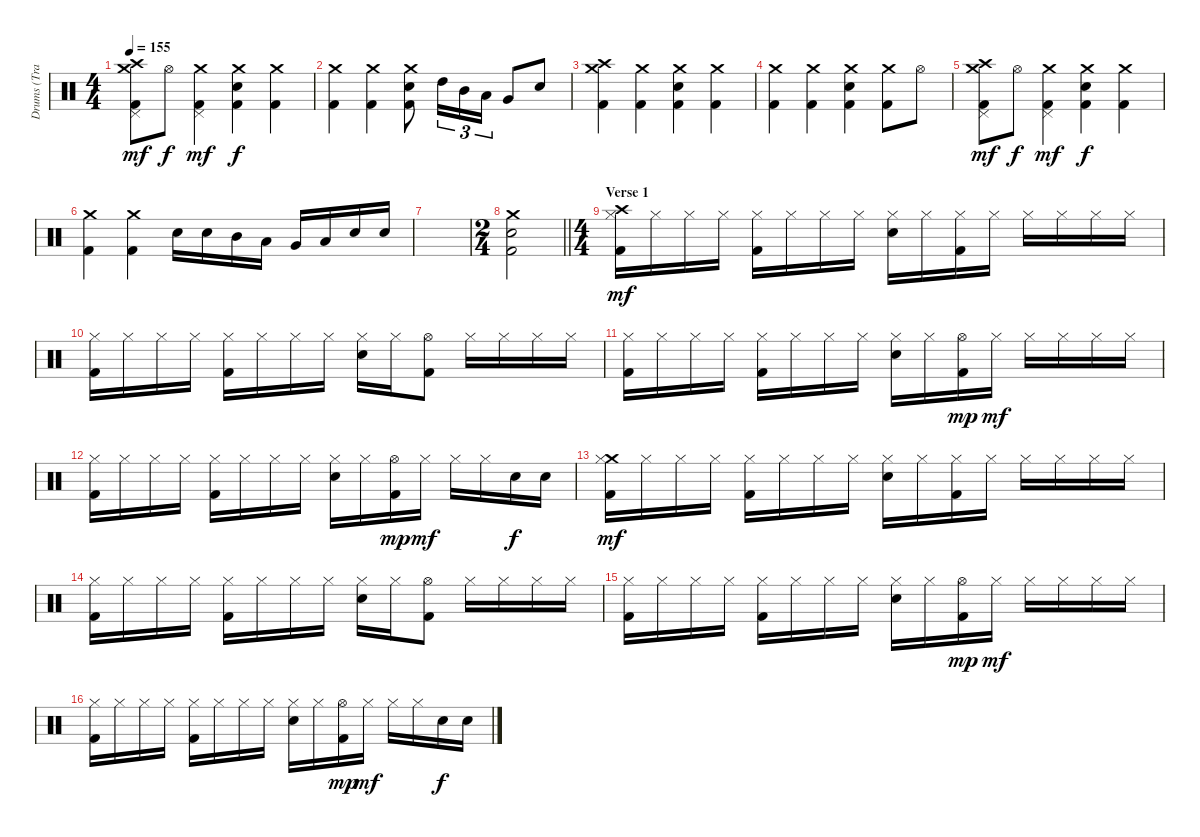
\track ("Drums (Travis)" "Drums (Tra") {instrument percussion}
\staff {score}
\articulation defaults
\ts (4 4)
\tempo 155
\clef neutral
\ks c
("Crash high (hit)" "Crash medium (hit)" "Kick (hit) 2" "Pedal Hi-Hat (hit)").8{dy mf} "Hi-Hat (open)".8{dy f} ("Crash medium (hit)" "Kick (hit) 2" "Pedal Hi-Hat (hit)").4{dy mf} ("Crash medium (hit)" "Kick (hit) 2" "Electric Snare (hit)").4{dy f} ("Crash medium (hit)" "Kick (hit) 2").4 |
("Crash medium (hit)" "Kick (hit) 2").4 ("Crash medium (hit)" "Kick (hit) 2").4 ("Crash medium (hit)" "Kick (hit) 2" "Electric Snare (hit)").8 "High Tom (hit)".16{tu (3 2)} "Mid Tom (hit)".16{tu (3 2)} "Low Tom (hit)".16{tu (3 2)} "Very Low Tom (hit)".8 "Electric Snare (hit)".8 |
("Crash high (hit)" "Crash medium (hit)" "Kick (hit) 2").4 ("Crash medium (hit)" "Kick (hit) 2").4 ("Crash medium (hit)" "Kick (hit) 2" "Electric Snare (hit)").4 ("Crash medium (hit)" "Kick (hit) 2").4 |
("Crash medium (hit)" "Kick (hit) 2").4 ("Crash medium (hit)" "Kick (hit) 2").4 ("Crash medium (hit)" "Kick (hit) 2" "Electric Snare (hit)").4 ("Crash medium (hit)" "Kick (hit) 2").8 "Hi-Hat (open)".8 |
("Crash high (hit)" "Crash medium (hit)" "Kick (hit) 2" "Pedal Hi-Hat (hit)").8{dy mf} "Hi-Hat (open)".8{dy f} ("Crash medium (hit)" "Kick (hit) 2" "Pedal Hi-Hat (hit)").4{dy mf} ("Crash medium (hit)" "Kick (hit) 2" "Electric Snare (hit)").4{dy f} ("Crash medium (hit)" "Kick (hit) 2").4 |
("Crash medium (hit)" "Kick (hit) 2").4 ("Crash medium (hit)" "Kick (hit) 2").4 "Electric Snare (hit)".16 "Electric Snare (hit)".16 "Mid Tom (hit)".16 "Low Tom (hit)".16 "Very Low Tom (hit)".16 "Low Floor Tom (hit)".16 "Electric Snare (hit)".16 "Electric Snare (hit)".16 |
|
\ts (2 4)
\barLineRight lightlight
("Crash medium (hit)" "Electric Snare (hit)" "Kick (hit) 2").2 |
\ts (4 4)
\section ("" "Verse 1")
("Crash high (hit)" "Hi-Hat (closed)" "Kick (hit) 2").16{dy mf} "Hi-Hat (closed)".16 "Hi-Hat (closed)".16 "Hi-Hat (closed)".16 ("Hi-Hat (closed)" "Kick (hit) 2").16 "Hi-Hat (closed)".16 "Hi-Hat (closed)".16 "Hi-Hat (closed)".16 ("Hi-Hat (closed)" "Electric Snare (hit)").16 "Hi-Hat (closed)".16 ("Hi-Hat (closed)" "Kick (hit) 2").16 "Hi-Hat (closed)".16 "Hi-Hat (closed)".16 "Hi-Hat (closed)".16 "Hi-Hat (closed)".16 "Hi-Hat (closed)".16 |
("Hi-Hat (closed)" "Kick (hit) 2").16 "Hi-Hat (closed)".16 "Hi-Hat (closed)".16 "Hi-Hat (closed)".16 ("Hi-Hat (closed)" "Kick (hit) 2").16 "Hi-Hat (closed)".16 "Hi-Hat (closed)".16 "Hi-Hat (closed)".16 ("Hi-Hat (closed)" "Electric Snare (hit)").16 "Hi-Hat (closed)".16 ("Hi-Hat (open)" "Kick (hit) 2").8 "Hi-Hat (closed)".16 "Hi-Hat (closed)".16 "Hi-Hat (closed)".16 "Hi-Hat (closed)".16 |
("Hi-Hat (closed)" "Kick (hit) 2").16 "Hi-Hat (closed)".16 "Hi-Hat (closed)".16 "Hi-Hat (closed)".16 ("Hi-Hat (closed)" "Kick (hit) 2").16 "Hi-Hat (closed)".16 "Hi-Hat (closed)".16 "Hi-Hat (closed)".16 ("Hi-Hat (closed)" "Electric Snare (hit)").16 "Hi-Hat (closed)".16 ("Hi-Hat (open)" "Kick (hit) 2").16{dy mp} "Hi-Hat (closed)".16{dy mf} "Hi-Hat (closed)".16 "Hi-Hat (closed)".16 "Hi-Hat (closed)".16 "Hi-Hat (closed)".16 |
("Hi-Hat (closed)" "Kick (hit) 2").16 "Hi-Hat (closed)".16 "Hi-Hat (closed)".16 "Hi-Hat (closed)".16 ("Hi-Hat (closed)" "Kick (hit) 2").16 "Hi-Hat (closed)".16 "Hi-Hat (closed)".16 "Hi-Hat (closed)".16 ("Hi-Hat (closed)" "Electric Snare (hit)").16 "Hi-Hat (closed)".16 ("Hi-Hat (open)" "Kick (hit) 2").16{dy mp} "Hi-Hat (closed)".16{dy mf} "Hi-Hat (closed)".16 "Hi-Hat (closed)".16 "Electric Snare (hit)".16{dy f} "Electric Snare (hit)".16 |
("Crash medium (hit)" "Hi-Hat (closed)" "Kick (hit) 2").16{dy mf} "Hi-Hat (closed)".16 "Hi-Hat (closed)".16 "Hi-Hat (closed)".16 ("Hi-Hat (closed)" "Kick (hit) 2").16 "Hi-Hat (closed)".16 "Hi-Hat (closed)".16 "Hi-Hat (closed)".16 ("Hi-Hat (closed)" "Electric Snare (hit)").16 "Hi-Hat (closed)".16 ("Hi-Hat (closed)" "Kick (hit) 2").16 "Hi-Hat (closed)".16 "Hi-Hat (closed)".16 "Hi-Hat (closed)".16 "Hi-Hat (closed)".16 "Hi-Hat (closed)".16 |
("Hi-Hat (closed)" "Kick (hit) 2").16 "Hi-Hat (closed)".16 "Hi-Hat (closed)".16 "Hi-Hat (closed)".16 ("Hi-Hat (closed)" "Kick (hit) 2").16 "Hi-Hat (closed)".16 "Hi-Hat (closed)".16 "Hi-Hat (closed)".16 ("Hi-Hat (closed)" "Electric Snare (hit)").16 "Hi-Hat (closed)".16 ("Hi-Hat (open)" "Kick (hit) 2").8 "Hi-Hat (closed)".16 "Hi-Hat (closed)".16 "Hi-Hat (closed)".16 "Hi-Hat (closed)".16 |
("Hi-Hat (closed)" "Kick (hit) 2").16 "Hi-Hat (closed)".16 "Hi-Hat (closed)".16 "Hi-Hat (closed)".16 ("Hi-Hat (closed)" "Kick (hit) 2").16 "Hi-Hat (closed)".16 "Hi-Hat (closed)".16 "Hi-Hat (closed)".16 ("Hi-Hat (closed)" "Electric Snare (hit)").16 "Hi-Hat (closed)".16 ("Hi-Hat (open)" "Kick (hit) 2").16{dy mp} "Hi-Hat (closed)".16{dy mf} "Hi-Hat (closed)".16 "Hi-Hat (closed)".16 "Hi-Hat (closed)".16 "Hi-Hat (closed)".16 |
("Hi-Hat (closed)" "Kick (hit) 2").16 "Hi-Hat (closed)".16 "Hi-Hat (closed)".16 "Hi-Hat (closed)".16 ("Hi-Hat (closed)" "Kick (hit) 2").16 "Hi-Hat (closed)".16 "Hi-Hat (closed)".16 "Hi-Hat (closed)".16 ("Hi-Hat (closed)" "Electric Snare (hit)").16 "Hi-Hat (closed)".16 ("Hi-Hat (open)" "Kick (hit) 2").16{dy mp} "Hi-Hat (closed)".16{dy mf} "Hi-Hat (closed)".16 "Hi-Hat (closed)".16 "Electric Snare (hit)".16{dy f} "Electric Snare (hit)".16
